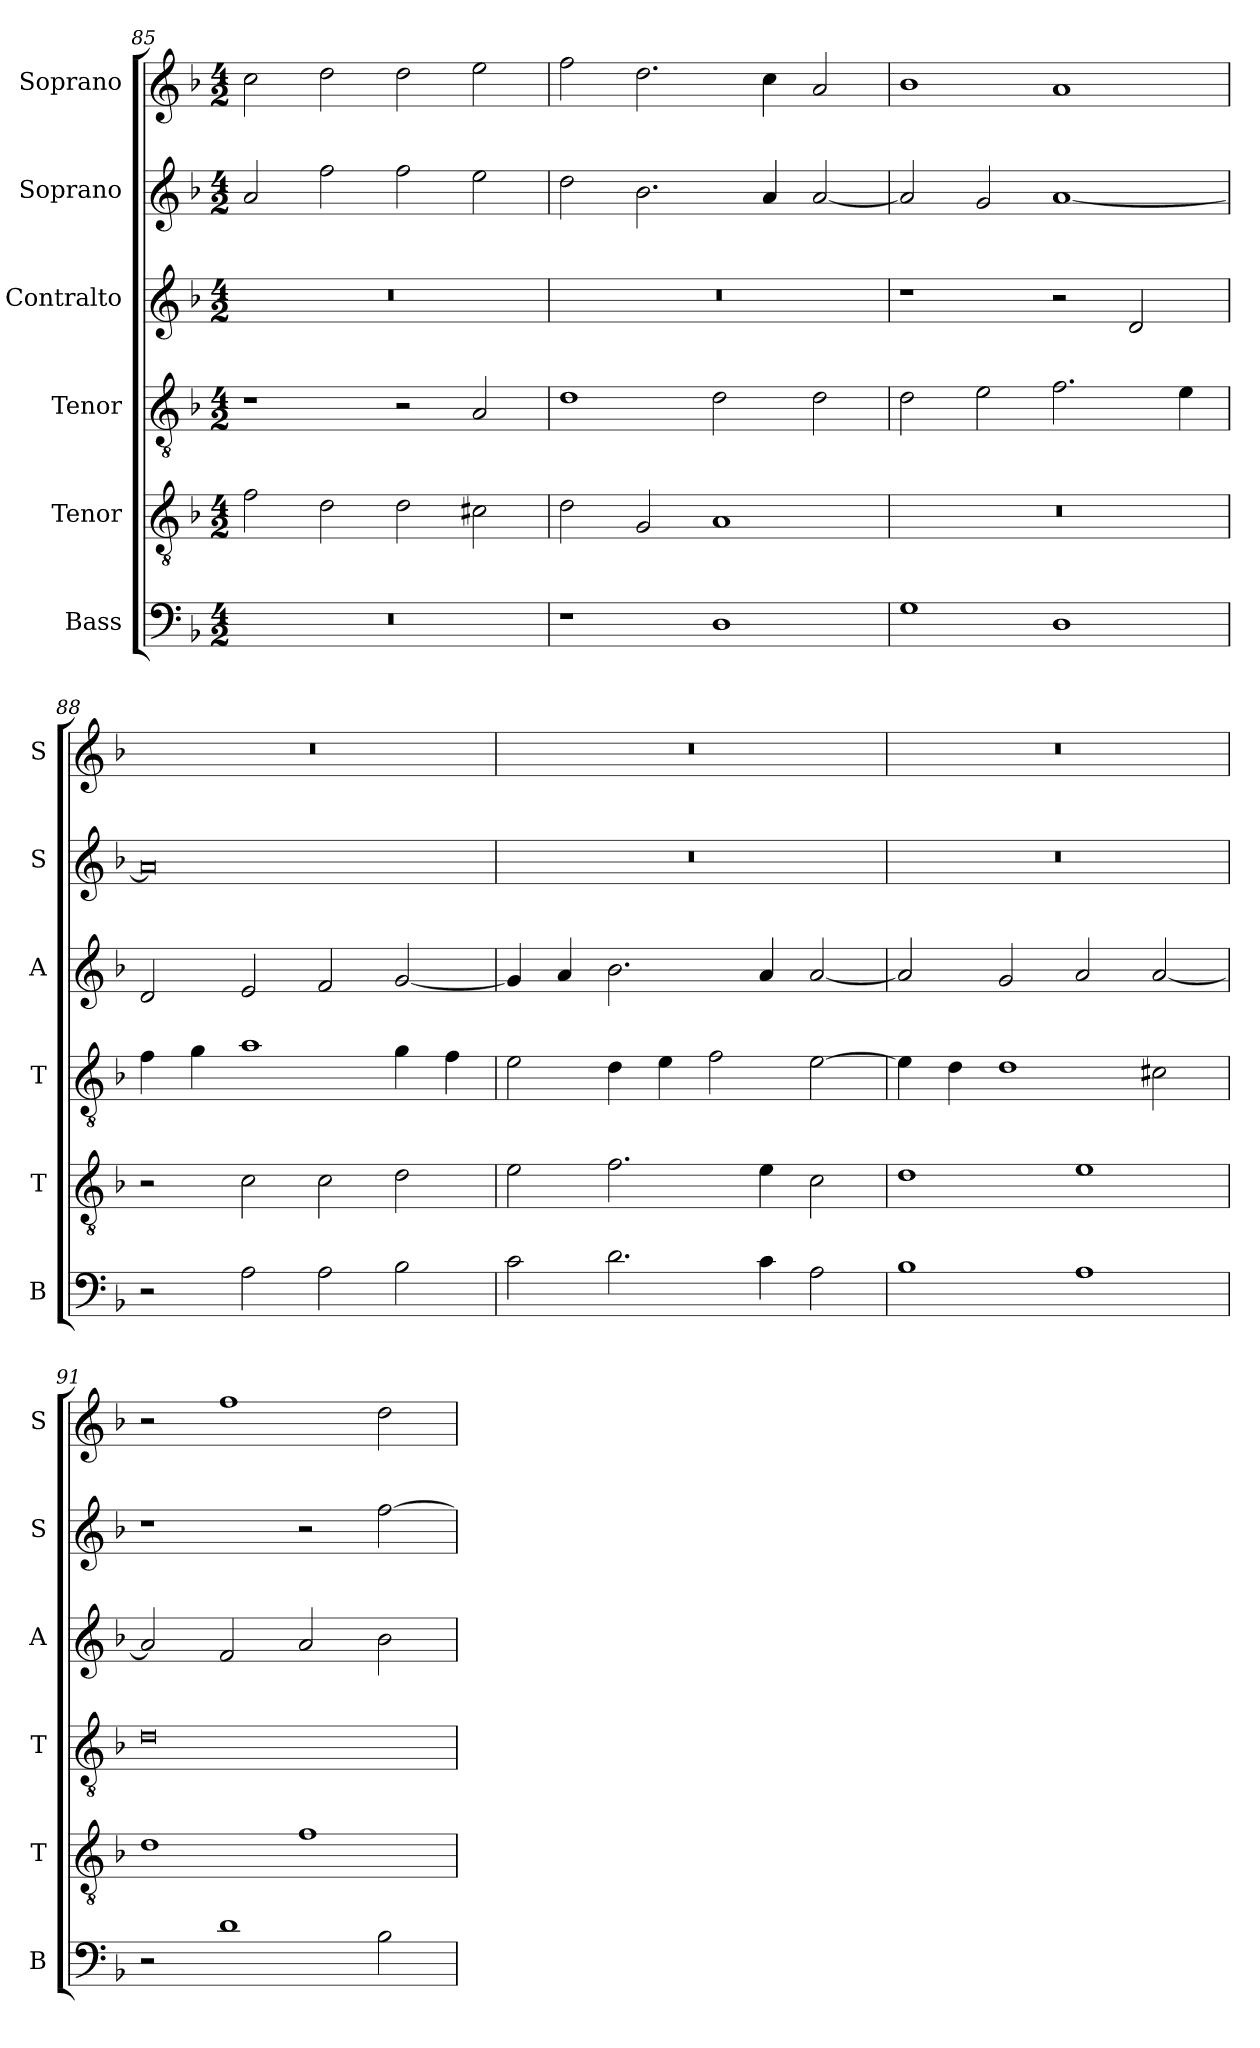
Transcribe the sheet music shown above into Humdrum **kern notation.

**kern	**kern	**kern	**kern	**kern	**kern
*part6	*part5	*part4	*part3	*part2	*part1
*staff6	*staff5	*staff4	*staff3	*staff2	*staff1
*I"Bass	*I"Tenor	*I"Tenor	*I"Contralto	*I"Soprano	*I"Soprano
*I'B	*I'T	*I'T	*I'A	*I'S	*I'S
*clefF4	*clefGv2	*clefGv2	*clefG2	*clefG2	*clefG2
*k[b-]	*k[b-]	*k[b-]	*k[b-]	*k[b-]	*k[b-]
*F:ion	*F:ion	*F:ion	*F:ion	*F:ion	*F:ion
*M4/2	*M4/2	*M4/2	*M4/2	*M4/2	*M4/2
=85	=85	=85	=85	=85	=85
0r	2f	1r	0r	2a	2cc
.	2d	.	.	2ff	2dd
.	2d	2r	.	2ff	2dd
.	2c#X	2A	.	2ee	2ee
=86	=86	=86	=86	=86	=86
1r	2d	1d	0r	2dd	2ff
.	2G	.	.	2.b-	2.dd
1D	1A	2d	.	.	.
.	.	.	.	4a	4cc
.	.	2d	.	[2a	2a
=87	=87	=87	=87	=87	=87
1G	0r	2d	1r	2a]	1b-
.	.	2e	.	2g	.
1D	.	2.f	2r	[1a	1a
.	.	.	2d	.	.
.	.	4e	.	.	.
=88	=88	=88	=88	=88	=88
2r	2r	4f	2d	0a]	0r
.	.	4g	.	.	.
2A	2c	1a	2e	.	.
2A	2c	.	2f	.	.
2B-	2d	4g	[2g	.	.
.	.	4f	.	.	.
=89	=89	=89	=89	=89	=89
2c	2e	2e	4g]	0r	0r
.	.	.	4a	.	.
2.d	2.f	4d	2.b-	.	.
.	.	4e	.	.	.
.	.	2f	.	.	.
4c	4e	.	4a	.	.
2A	2c	[2e	[2a	.	.
=90	=90	=90	=90	=90	=90
1B-	1d	4e]	2a]	0r	0r
.	.	4d	.	.	.
.	.	1d	2g	.	.
1A	1e	.	2a	.	.
.	.	2c#X	[2a	.	.
=91	=91	=91	=91	=91	=91
2r	1d	0d	2a]	1r	2r
1d	.	.	2f	.	1ff
.	1f	.	2a	2r	.
2B-	.	.	2b-	[2ff	2dd
=	=	=	=	=	=
*-	*-	*-	*-	*-	*-
